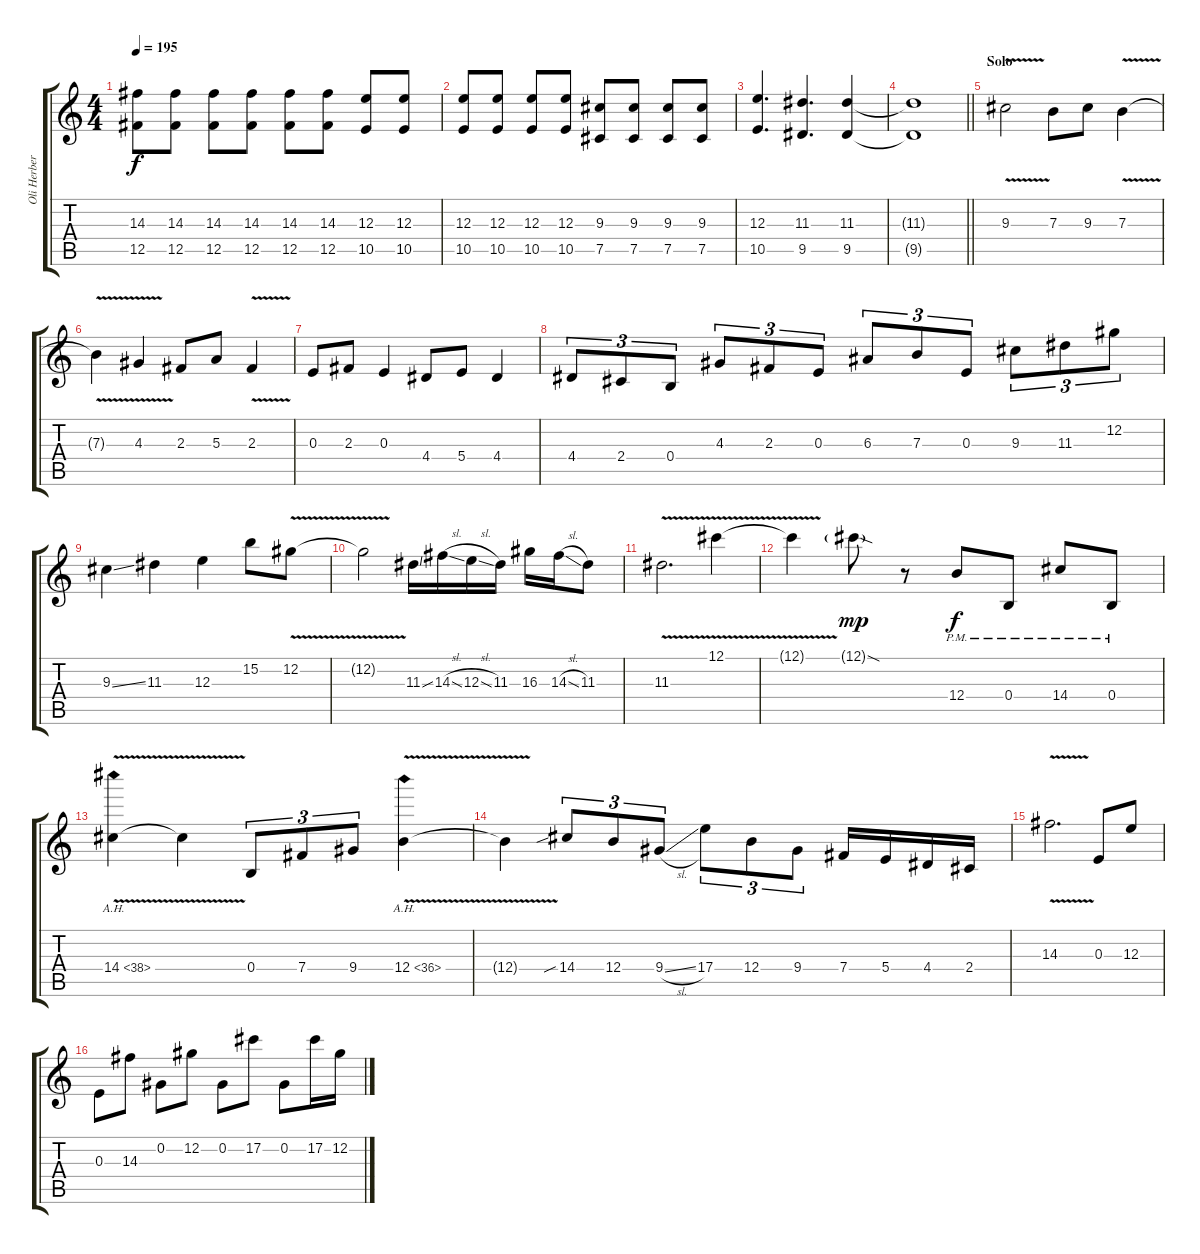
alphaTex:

\track ("Oli Herbert" "Oli Herber") {instrument distortionguitar}
\staff {score tabs}
\tuning (Db4 Ab3 E3 B2 Gb2 Db2) {hide}
\ts (4 4)
\tempo 195
\clef g2
\ks c
(14.3 12.5).8{dy f} (14.3 12.5).8 (14.3 12.5).8 (14.3 12.5).8 (14.3 12.5).8 (14.3 12.5).8 (12.3 10.5).8 (12.3 10.5).8 |
(12.3 10.5).8 (12.3 10.5).8 (12.3 10.5).8 (12.3 10.5).8 (9.3 7.5).8 (9.3 7.5).8 (9.3 7.5).8 (9.3 7.5).8 |
(12.3 10.5).4{d} (11.3 9.5).4{d} (11.3 9.5).4 |
\barLineRight lightlight
(11.3{t} 9.5{t}).1 |
\section ("" "Solo")
9.3{v}.2 7.3.8 9.3.8 7.3{v}.4 |
7.3{t}.4 4.3{v}.4 2.3.8 5.3.8 2.3{v}.4 |
0.3.8 2.3.8 0.3.4 4.4.8 5.4.8 4.4.4 |
4.4.8{tu (3 2)} 2.4.8{tu (3 2)} 0.4.8{tu (3 2)} 4.3.8{tu (3 2)} 2.3.8{tu (3 2)} 0.3.8{tu (3 2)} 6.3.8{tu (3 2)} 7.3.8{tu (3 2)} 0.3.8{tu (3 2)} 9.3.8{tu (3 2)} 11.3.8{tu (3 2)} 12.2.8{tu (3 2)} |
9.3{ss}.4 11.3.4 12.3.4 15.2.8 12.2{v}.8 |
12.2{t}.2 11.3{ss}.16 14.3{sl}.16 12.3{sl}.16 11.3.16 16.3.16 14.3{sl}.16 11.3.8 |
11.3{v}.2{d} 12.1{v}.4 |
12.1{t}.4 12.1{sod g}.8{dy mp} r.8 12.4{pm}.8{dy f} 0.4{pm}.8 14.4{pm}.8 0.4{pm}.8 |
14.4{ah 24 v}.4 14.4{t}.4 0.4.8{tu (3 2)} 7.4.8{tu (3 2)} 9.4.8{tu (3 2)} 12.4{ah 24 v}.4 |
12.4{t}.4 14.4{sib}.8{tu (3 2)} 12.4.8{tu (3 2)} 9.4{sl}.8{tu (3 2)} 17.4.8{tu (3 2)} 12.4.8{tu (3 2)} 9.4.8{tu (3 2)} 7.4.16 5.4.16 4.4.16 2.4.16 |
14.3{v}.2{d} 0.3.8 12.3.8 |
0.3.8 14.3.8 0.2.8 12.2.8 0.2.8 17.2.8 0.2.8 17.2.16 12.2.16
